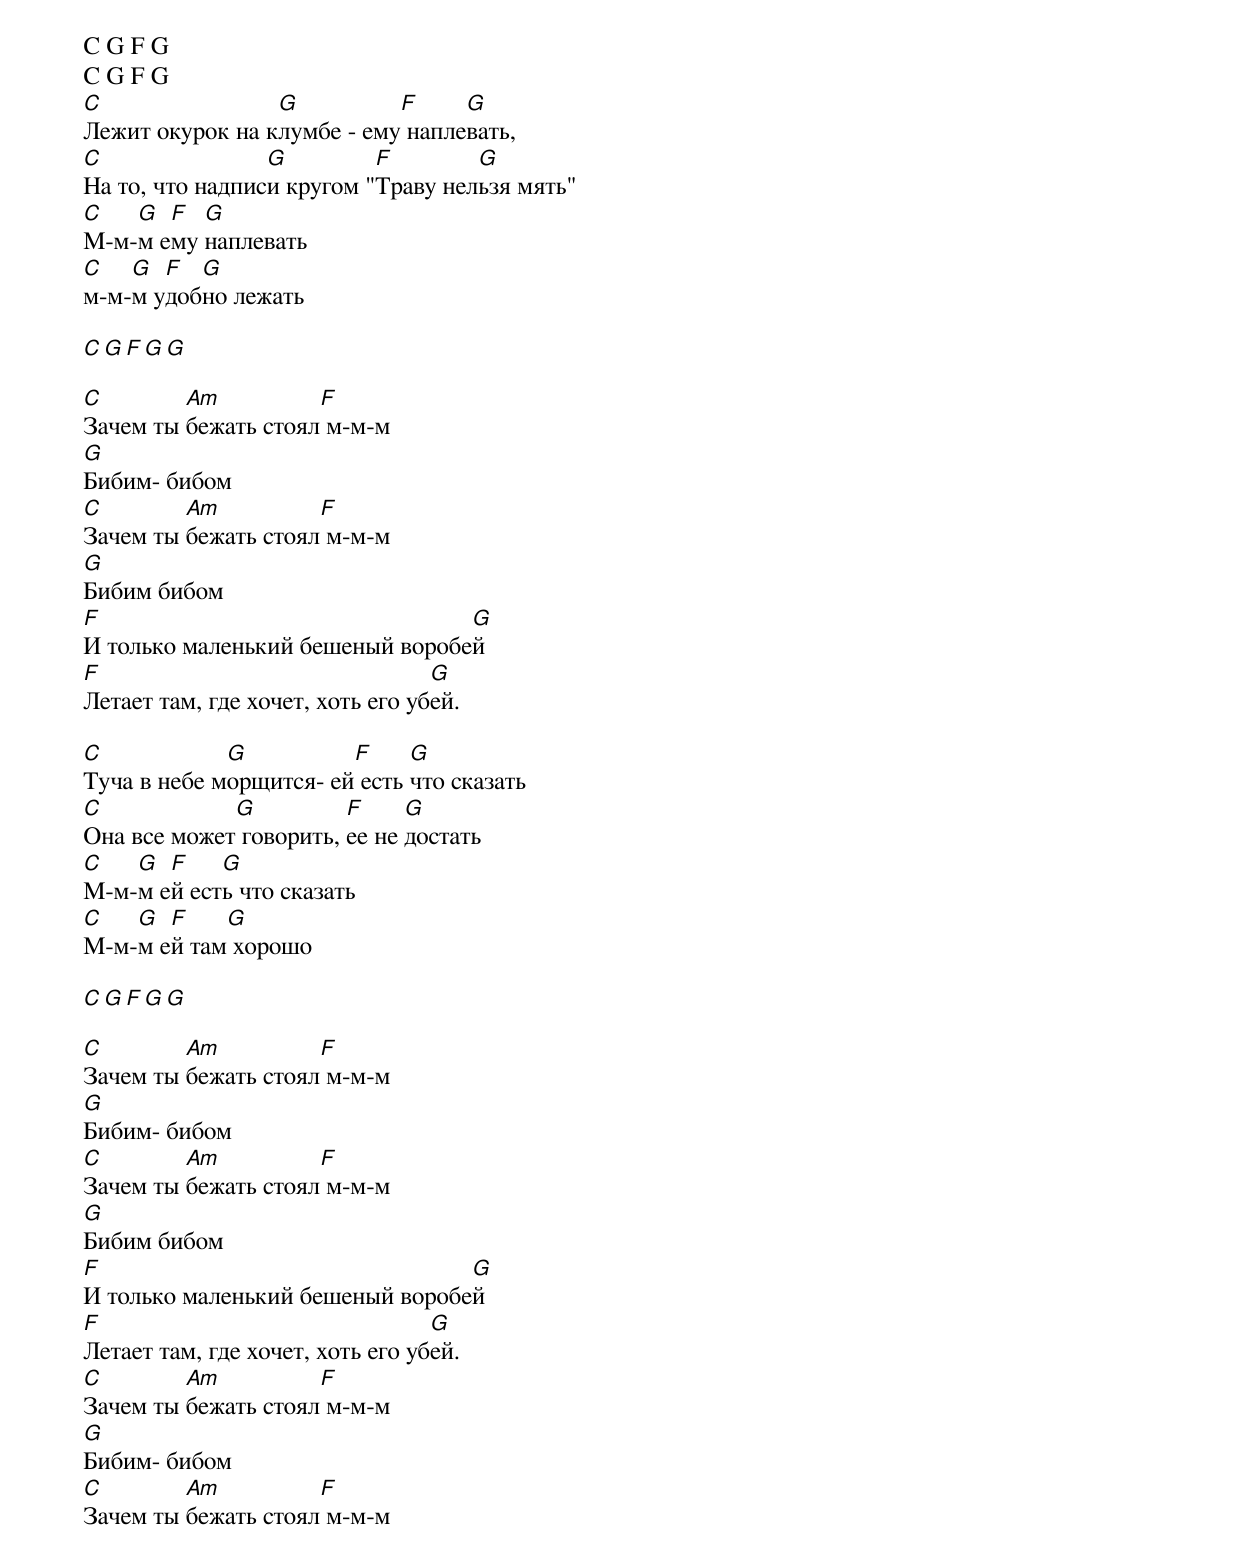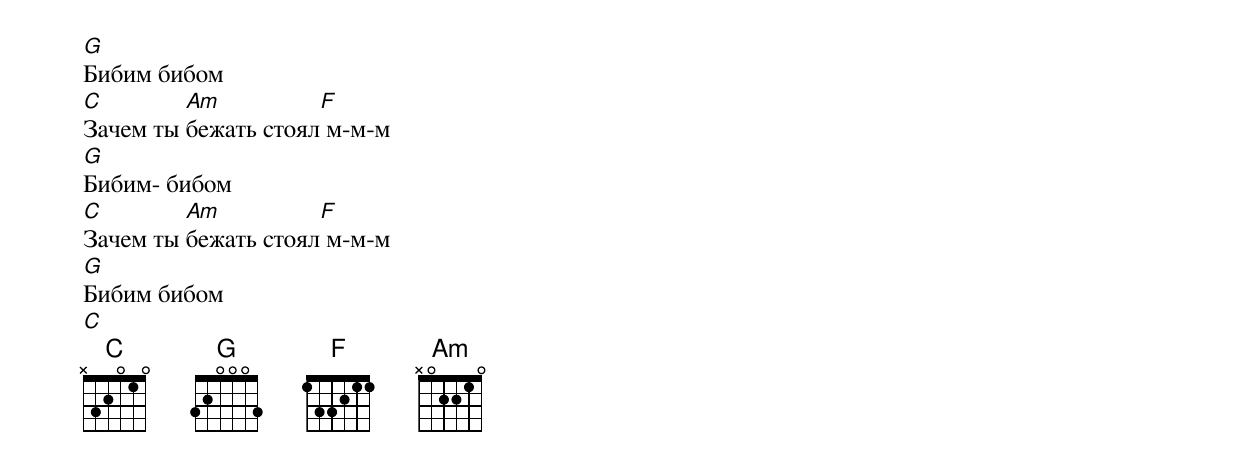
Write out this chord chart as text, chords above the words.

C G F G
C G F G
C                G          F     G
Лежит окурок на клумбе - ему наплевать,
C                G         F        G
На то, что надписи кругом "Траву нельзя мять"
C   G  F  G
М-м-м ему наплевать
C   G  F  G
м-м-м удобно лежать

C G F G G

C        Am          F
Зачем ты бежать стоял м-м-м
G
Бибим- бибом
C        Am          F
Зачем ты бежать стоял м-м-м
G
Бибим бибом
F                                G
И только маленький бешеный воробей
F                                 G
Летает там, где хочет, хоть его убей.

C            G          F     G
Туча в небе морщится- ей есть что сказать
C            G          F     G
Она все может говорить, ее не достать
C   G  F    G
М-м-м ей есть что сказать
C   G  F    G
М-м-м ей там хорошо

C G F G G

C        Am          F
Зачем ты бежать стоял м-м-м
G
Бибим- бибом
C        Am          F
Зачем ты бежать стоял м-м-м
G
Бибим бибом
F                                G
И только маленький бешеный воробей
F                                 G
Летает там, где хочет, хоть его убей.
C        Am          F
Зачем ты бежать стоял м-м-м
G
Бибим- бибом
C        Am          F
Зачем ты бежать стоял м-м-м
G
Бибим бибом
C        Am          F
Зачем ты бежать стоял м-м-м
G
Бибим- бибом
C        Am          F
Зачем ты бежать стоял м-м-м
G
Бибим бибом
C
